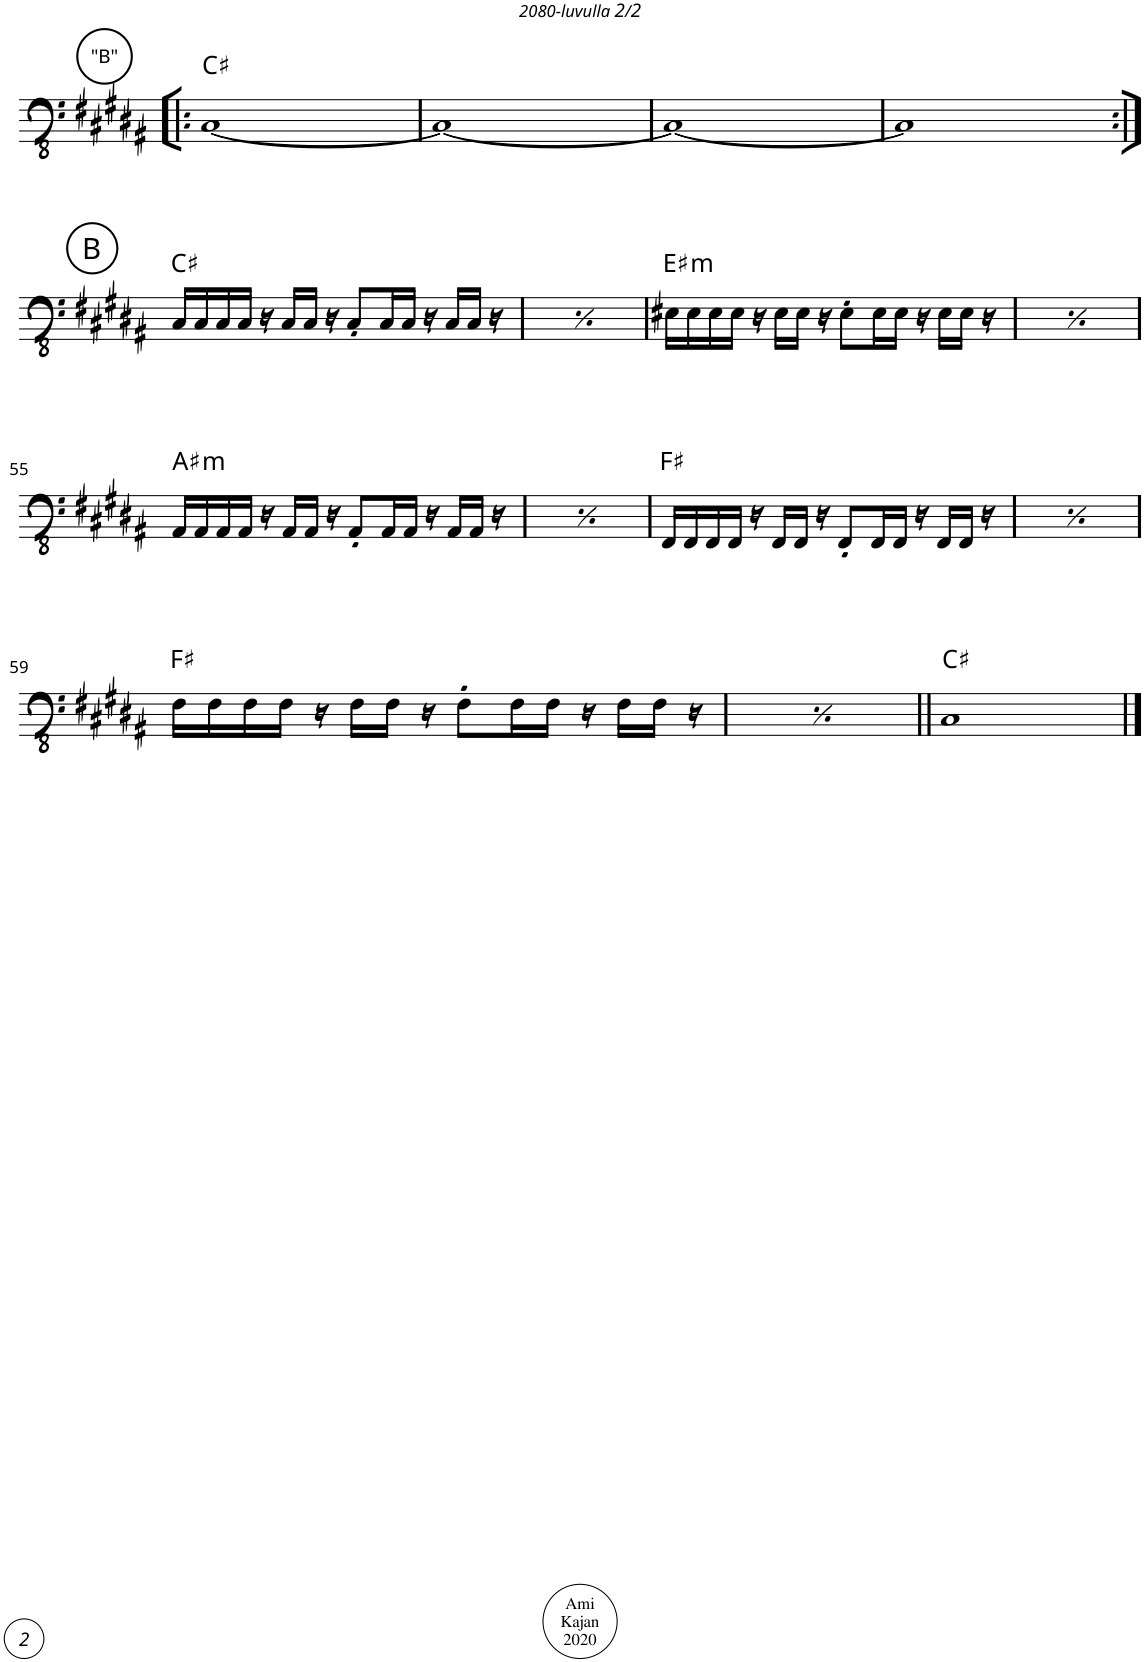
**kern	**harte
*part1	*part1
*staff1	*
*I"Piano	*
*I'Pno.	*
!!LO:PB:g=z
*clefFv4	*
*k[f#c#g#d#a#]	*
*M4/4	*
*met(c)	*
!!LO:REH:place=s1:a:cj:enc=circle:fs=9:t="B"
=47!|:	=47!|:
[1CC#	C#:maj
=48	=48
1CC#_	.
=49	=49
1CC#_	.
=50	=50
1CC#]	.
!!LO:LB:g=z
!!LO:REH:place=s1:a:cj:enc=circle:fs=14:t=B
=51:|!	=51:|!
16CC#/LL	C#:maj
16CC#/	.
16CC#/	.
16CC#/JJ	.
16r	.
16CC#/LL	.
16CC#/JJ	.
16r	.
8CC#'/L	.
16CC#/L	.
16CC#/JJ	.
16r	.
16CC#/LL	.
16CC#/JJ	.
16r	.
!!LO:REH:place=s1:a:cj:enc=circle:fs=14:t=B
=52	=52
16CC#/LL	C#:maj
16CC#/	.
16CC#/	.
16CC#/JJ	.
16r	.
16CC#/LL	.
16CC#/JJ	.
16r	.
8CC#'/L	.
16CC#/L	.
16CC#/JJ	.
16r	.
16CC#/LL	.
16CC#/JJ	.
16r	.
=53	=53
!	!LO:H:kt=m
16EE#X\LL	E#:min
16EE#\	.
16EE#\	.
16EE#\JJ	.
16r	.
16EE#\LL	.
16EE#\JJ	.
16r	.
8EE#'\L	.
16EE#\L	.
16EE#\JJ	.
16r	.
16EE#\LL	.
16EE#\JJ	.
16r	.
=54	=54
!	!LO:H:kt=m
16EE#X\LL	E#:min
16EE#\	.
16EE#\	.
16EE#\JJ	.
16r	.
16EE#\LL	.
16EE#\JJ	.
16r	.
8EE#'\L	.
16EE#\L	.
16EE#\JJ	.
16r	.
16EE#\LL	.
16EE#\JJ	.
16r	.
!!LO:LB:g=z
=55	=55
!	!LO:H:kt=m
16AAA#/LL	A#:min
16AAA#/	.
16AAA#/	.
16AAA#/JJ	.
16r	.
16AAA#/LL	.
16AAA#/JJ	.
16r	.
8AAA#'/L	.
16AAA#/L	.
16AAA#/JJ	.
16r	.
16AAA#/LL	.
16AAA#/JJ	.
16r	.
=56	=56
!	!LO:H:kt=m
16AAA#/LL	A#:min
16AAA#/	.
16AAA#/	.
16AAA#/JJ	.
16r	.
16AAA#/LL	.
16AAA#/JJ	.
16r	.
8AAA#'/L	.
16AAA#/L	.
16AAA#/JJ	.
16r	.
16AAA#/LL	.
16AAA#/JJ	.
16r	.
=57	=57
16FFF#/LL	F#:maj
16FFF#/	.
16FFF#/	.
16FFF#/JJ	.
16r	.
16FFF#/LL	.
16FFF#/JJ	.
16r	.
8FFF#'/L	.
16FFF#/L	.
16FFF#/JJ	.
16r	.
16FFF#/LL	.
16FFF#/JJ	.
16r	.
=58	=58
16FFF#/LL	F#:maj
16FFF#/	.
16FFF#/	.
16FFF#/JJ	.
16r	.
16FFF#/LL	.
16FFF#/JJ	.
16r	.
8FFF#'/L	.
16FFF#/L	.
16FFF#/JJ	.
16r	.
16FFF#/LL	.
16FFF#/JJ	.
16r	.
!!LO:LB:g=z
=59	=59
16FF#\LL	F#:maj
16FF#\	.
16FF#\	.
16FF#\JJ	.
16r	.
16FF#\LL	.
16FF#\JJ	.
16r	.
8FF#'\L	.
16FF#\L	.
16FF#\JJ	.
16r	.
16FF#\LL	.
16FF#\JJ	.
16r	.
=60	=60
16FF#\LL	F#:maj
16FF#\	.
16FF#\	.
16FF#\JJ	.
16r	.
16FF#\LL	.
16FF#\JJ	.
16r	.
8FF#'\L	.
16FF#\L	.
16FF#\JJ	.
16r	.
16FF#\LL	.
16FF#\JJ	.
16r	.
=61||	=61||
1CC#	C#:maj
==	==
*-	*-
